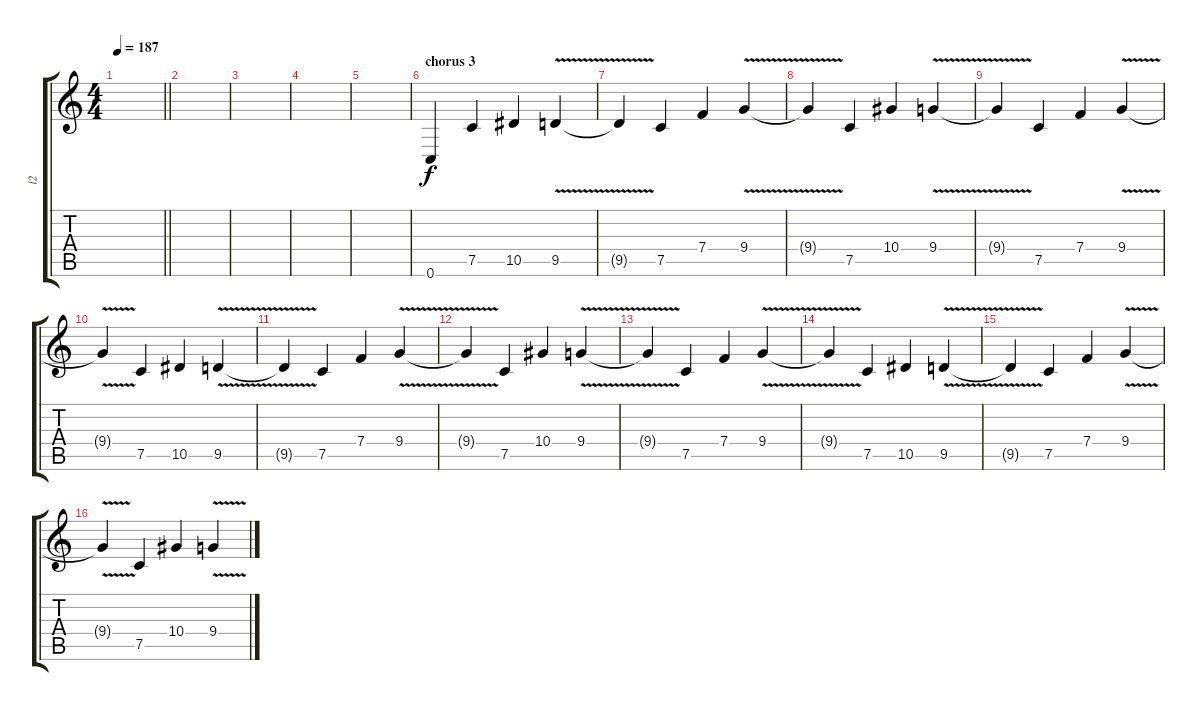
\track ("l2" "l2") {instrument distortionguitar}
\staff {score tabs}
\tuning (C4 G3 Eb3 Bb2 F2 C2) {hide}
\ts (4 4)
\tempo 187
\clef g2
\barLineRight lightlight
\ks c
|
|
|
|
|
\section ("" "chorus 3")
0.6.4{dy f} 7.5.4 10.5.4 9.5{v}.4 |
9.5{t}.4 7.5.4 7.4.4 9.4{v}.4 |
9.4{t}.4 7.5.4 10.4.4 9.4{v}.4 |
9.4{t}.4 7.5.4 7.4.4 9.4{v}.4 |
9.4{t}.4 7.5.4 10.5.4 9.5{v}.4 |
9.5{t}.4 7.5.4 7.4.4 9.4{v}.4 |
9.4{t}.4 7.5.4 10.4.4 9.4{v}.4 |
9.4{t}.4 7.5.4 7.4.4 9.4{v}.4 |
9.4{t}.4 7.5.4 10.5.4 9.5{v}.4 |
9.5{t}.4 7.5.4 7.4.4 9.4{v}.4 |
9.4{t}.4 7.5.4 10.4.4 9.4{v}.4
